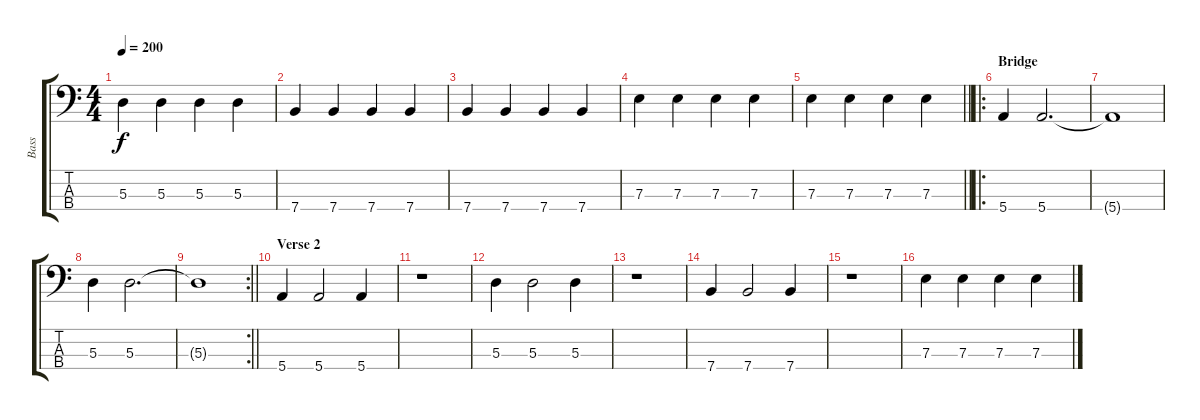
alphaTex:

\track ("Bass" "Bass") {instrument electricbassfinger}
\staff {score tabs}
\tuning (G2 D2 A1 E1) {hide}
\ts (4 4)
\tempo 200
\clef f4
\ks c
5.3.4{dy f} 5.3.4 5.3.4 5.3.4 |
7.4.4 7.4.4 7.4.4 7.4.4 |
7.4.4 7.4.4 7.4.4 7.4.4 |
7.3.4 7.3.4 7.3.4 7.3.4 |
\barLineRight lightlight
7.3.4 7.3.4 7.3.4 7.3.4 |
\ro
\section ("" "Bridge")
5.4.4 5.4.2{d} |
5.4{t}.1 |
5.3.4 5.3.2{d} |
\rc 2
\barLineRight lightlight
5.3{t}.1 |
\section ("" "Verse 2")
5.4.4 5.4.2 5.4.4 |
r.1 |
5.3.4 5.3.2 5.3.4 |
r.1 |
7.4.4 7.4.2 7.4.4 |
r.1 |
7.3.4 7.3.4 7.3.4 7.3.4
